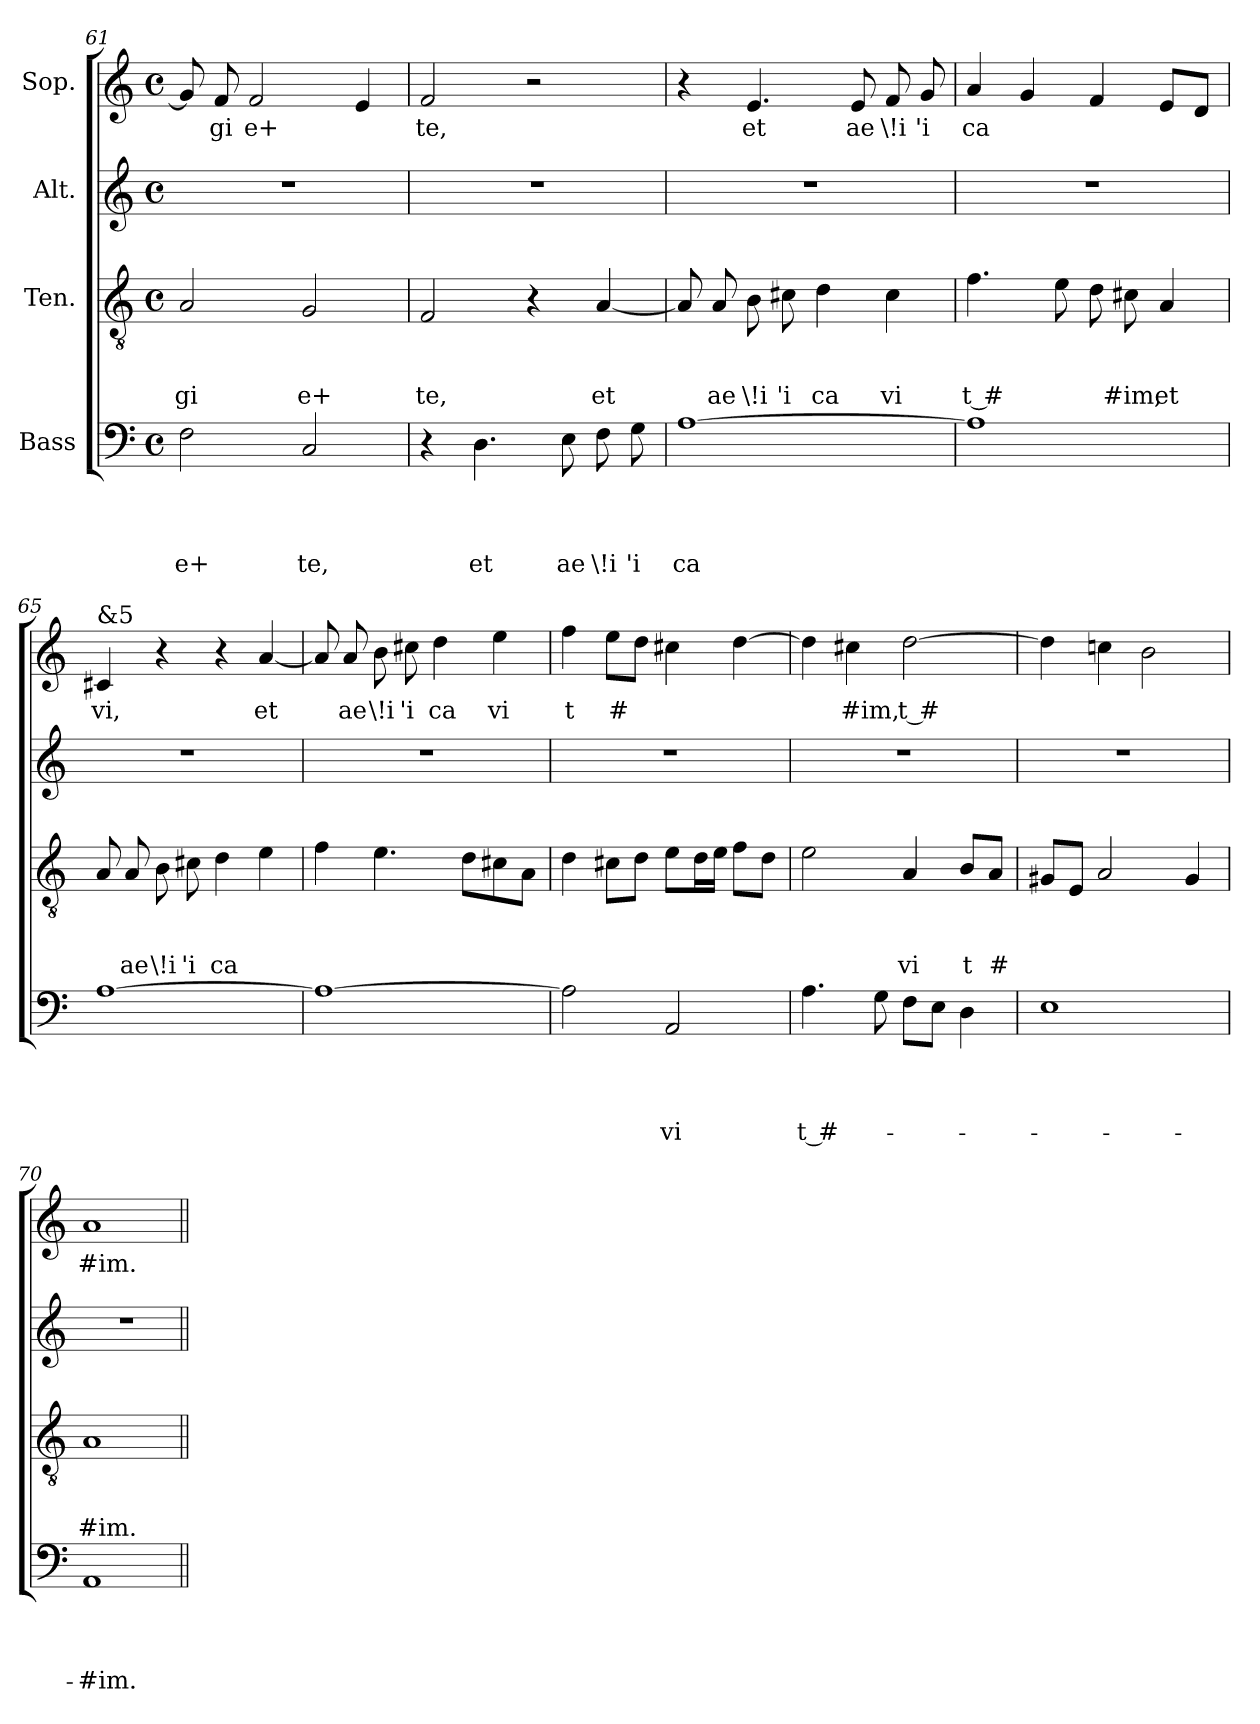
**kern	**text	**text	**text	**text	**kern	**text	**text	**text	**kern	**kern	**text
*part4	*part4	*part4	*part4	*part4	*part3	*part3	*part3	*part3	*part2	*part1	*part1
*staff4	*staff4	*staff4	*staff4	*staff4	*staff3	*staff3	*staff3	*staff3	*staff2	*staff1	*staff1
*I"Bass	*	*	*	*	*I"Ten.	*	*	*	*I"Alt.	*I"Sop.	*
*clefF4	*	*	*	*	*clefGv2	*	*	*	*clefG2	*clefG2	*
*k[]	*	*	*	*	*k[]	*	*	*	*k[]	*k[]	*
*C:	*	*	*	*	*C:	*	*	*	*C:	*C:	*
*M4/4	*	*	*	*	*M4/4	*	*	*	*M4/4	*M4/4	*
*met(c)	*	*	*	*	*met(c)	*	*	*	*met(c)	*met(c)	*
=61	=61	=61	=61	=61	=61	=61	=61	=61	=61	=61	=61
!	!	!	!	!LO:LY:b	!	!	!	!LO:LY:b	!	!	!
2F\	.	.	.	e+	2A/	.	.	gi	1r	8g/]	.
!	!	!	!	!	!	!	!	!	!	!	!LO:LY:b
.	.	.	.	.	.	.	.	.	.	8f/	gi
!	!	!	!	!	!	!	!	!	!	!	!LO:LY:b
.	.	.	.	.	.	.	.	.	.	2f/	e+
!	!	!	!	!LO:LY:b	!	!	!	!LO:LY:b	!	!	!
2C/	.	.	.	te,	2G/	.	.	e+	.	.	.
.	.	.	.	.	.	.	.	.	.	4e/	.
=62	=62	=62	=62	=62	=62	=62	=62	=62	=62	=62	=62
!	!	!	!	!	!	!	!	!LO:LY:b	!	!	!LO:LY:b
4r	.	.	.	.	2F/	.	.	te,	1r	2f/	te,
!	!	!	!	!LO:LY:b	!	!	!	!	!	!	!
4.D\	.	.	.	et	.	.	.	.	.	.	.
.	.	.	.	.	4r	.	.	.	.	2r	.
!	!	!	!	!LO:LY:b	!	!	!	!	!	!	!
8E\	.	.	.	ae	.	.	.	.	.	.	.
!	!	!	!	!LO:LY:b	!	!	!	!LO:LY:b	!	!	!
8F\	.	.	.	\!i	[<4A/	.	.	et	.	.	.
!	!	!	!	!LO:LY:b	!	!	!	!	!	!	!
8G\	.	.	.	'i	.	.	.	.	.	.	.
=63	=63	=63	=63	=63	=63	=63	=63	=63	=63	=63	=63
!	!	!	!	!LO:LY:b	!	!	!	!	!	!	!
[>1A	.	.	.	ca	8A/]	.	.	.	1r	4r	.
!	!	!	!	!	!	!	!	!LO:LY:b	!	!	!
.	.	.	.	.	8A/	.	.	ae	.	.	.
!	!	!	!	!	!	!	!	!LO:LY:b	!	!	!LO:LY:b
.	.	.	.	.	8B\	.	.	\!i	.	4.e/	et
!	!	!	!	!	!	!	!	!LO:LY:b	!	!	!
.	.	.	.	.	8c#X\	.	.	'i	.	.	.
!	!	!	!	!	!	!	!	!LO:LY:b	!	!	!
.	.	.	.	.	4d\	.	.	ca	.	.	.
!	!	!	!	!	!	!	!	!	!	!	!LO:LY:b
.	.	.	.	.	.	.	.	.	.	8e/	ae
!	!	!	!	!	!	!	!	!LO:LY:b	!	!	!LO:LY:b
.	.	.	.	.	4c#\	.	.	vi	.	8f/	\!i
!	!	!	!	!	!	!	!	!	!	!	!LO:LY:b
.	.	.	.	.	.	.	.	.	.	8g/	'i
=64	=64	=64	=64	=64	=64	=64	=64	=64	=64	=64	=64
!	!	!	!	!	!	!	!	!LO:LY:b:rj	!	!	!LO:LY:b
1A]	.	.	.	.	4.f\	.	.	t #	1r	4a/	ca
.	.	.	.	.	.	.	.	.	.	4g/	.
.	.	.	.	.	8e\	.	.	.	.	.	.
.	.	.	.	.	8d\	.	.	.	.	4f/	.
!	!	!	!	!	!	!	!	!LO:LY:b	!	!	!
.	.	.	.	.	8c#X\	.	.	#im,	.	.	.
!	!	!	!	!	!	!	!	!LO:LY:b	!	!	!
.	.	.	.	.	4A/	.	.	et	.	8e/L	.
.	.	.	.	.	.	.	.	.	.	8d/J	.
!!LO:LB:g=z
=65	=65	=65	=65	=65	=65	=65	=65	=65	=65	=65	=65
!	!	!	!	!	!	!	!	!	!	!LO:TX:a:t=&5	!
!	!	!	!	!	!	!	!	!	!	!	!LO:LY:b
[>1A	.	.	.	.	8A/	.	.	.	1r	4c#X/	vi,
!	!	!	!	!	!	!	!	!LO:LY:b	!	!	!
.	.	.	.	.	8A/	.	.	ae	.	.	.
!	!	!	!	!	!	!	!	!LO:LY:b	!	!	!
.	.	.	.	.	8B\	.	.	\!i	.	4r	.
!	!	!	!	!	!	!	!	!LO:LY:b	!	!	!
.	.	.	.	.	8c#X\	.	.	'i	.	.	.
!	!	!	!	!	!	!	!	!LO:LY:b	!	!	!
.	.	.	.	.	4d\	.	.	ca	.	4r	.
!	!	!	!	!	!	!	!	!	!	!	!LO:LY:b
.	.	.	.	.	4e\	.	.	.	.	[<4a/	et
=66	=66	=66	=66	=66	=66	=66	=66	=66	=66	=66	=66
1A_	.	.	.	.	4f\	.	.	.	1r	8a/]	.
!	!	!	!	!	!	!	!	!	!	!	!LO:LY:b
.	.	.	.	.	.	.	.	.	.	8a/	ae
!	!	!	!	!	!	!	!	!	!	!	!LO:LY:b
.	.	.	.	.	4.e\	.	.	.	.	8b\	\!i
!	!	!	!	!	!	!	!	!	!	!	!LO:LY:b
.	.	.	.	.	.	.	.	.	.	8cc#X\	'i
!	!	!	!	!	!	!	!	!	!	!	!LO:LY:b
.	.	.	.	.	.	.	.	.	.	4dd\	ca
.	.	.	.	.	8d\L	.	.	.	.	.	.
!	!	!	!	!	!	!	!	!	!	!	!LO:LY:b
.	.	.	.	.	8c#X\	.	.	.	.	4ee\	vi
.	.	.	.	.	8A\J	.	.	.	.	.	.
=67	=67	=67	=67	=67	=67	=67	=67	=67	=67	=67	=67
!	!	!	!	!	!	!	!	!	!	!	!LO:LY:b:rj
2A\]	.	.	.	.	4d\	.	.	.	1r	4ff\	t
!	!	!	!	!	!	!	!	!	!	!	!LO:LY:b:rj
.	.	.	.	.	8c#X\L	.	.	.	.	8ee\L	#
.	.	.	.	.	8d\J	.	.	.	.	8dd\J	.
!	!	!	!	!LO:LY:b	!	!	!	!	!	!	!
2AA/	.	.	.	vi	8e\L	.	.	.	.	4cc#X\	.
.	.	.	.	.	16d\L	.	.	.	.	.	.
.	.	.	.	.	16e\JJ	.	.	.	.	.	.
.	.	.	.	.	8f\L	.	.	.	.	[>4dd\	.
.	.	.	.	.	8d\J	.	.	.	.	.	.
=68	=68	=68	=68	=68	=68	=68	=68	=68	=68	=68	=68
!	!	!	!	!LO:LY:b:rj	!	!	!	!	!	!	!
4.A\	.	.	.	t #-	2e\	.	.	.	1r	4dd\]	.
!	!	!	!	!	!	!	!	!	!	!	!LO:LY:b
.	.	.	.	.	.	.	.	.	.	4cc#X\	#im,
8G\	.	.	.	.	.	.	.	.	.	.	.
!	!	!	!	!	!	!	!	!LO:LY:b	!	!	!LO:LY:b:rj
8F\L	.	.	.	.	4A/	.	.	vi	.	[>2dd\	t #
8E\J	.	.	.	.	.	.	.	.	.	.	.
!	!	!	!	!	!	!	!	!LO:LY:b:rj	!	!	!
4D\	.	.	.	.	8B/L	.	.	t	.	.	.
!	!	!	!	!	!	!	!	!LO:LY:b:rj	!	!	!
.	.	.	.	.	8A/J	.	.	#	.	.	.
=69	=69	=69	=69	=69	=69	=69	=69	=69	=69	=69	=69
1E	.	.	.	.	8G#X/L	.	.	.	1r	4dd\]	.
.	.	.	.	.	8E/J	.	.	.	.	.	.
.	.	.	.	.	2A/	.	.	.	.	4ccn\	.
.	.	.	.	.	.	.	.	.	.	2b\	.
.	.	.	.	.	4G#/	.	.	.	.	.	.
=70	=70	=70	=70	=70	=70	=70	=70	=70	=70	=70	=70
!	!	!	!	!LO:LY:b	!	!	!	!LO:LY:b	!	!	!LO:LY:b
1AA	.	.	.	-#im.	1A	.	.	#im.	1r	1a	#im.
=||	=||	=||	=||	=||	=||	=||	=||	=||	=||	=||	=||
*-	*-	*-	*-	*-	*-	*-	*-	*-	*-	*-	*-
